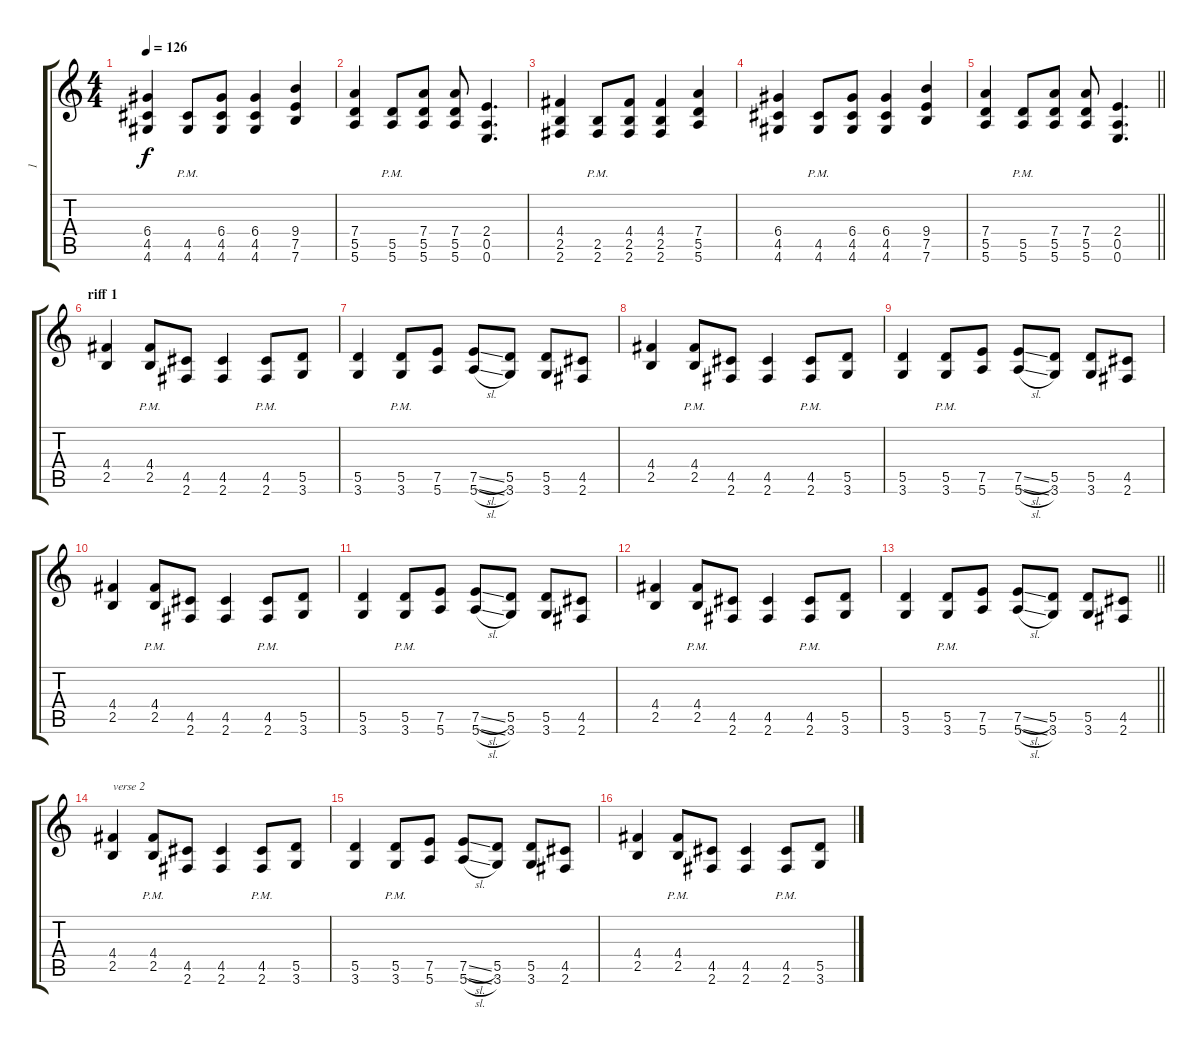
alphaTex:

\track ("1" "1") {instrument overdrivenguitar}
\staff {score tabs}
\tuning (E4 B3 G3 D3 A2 E2) {hide}
\ts (4 4)
\tempo 126
\clef g2
\ks c
(6.4 4.5 4.6).4{dy f} (4.5{pm} 4.6{pm}).8 (6.4 4.5 4.6).8 (6.4 4.5 4.6).4 (9.4 7.5 7.6).4 |
(7.4 5.5 5.6).4 (5.5{pm} 5.6{pm}).8 (7.4 5.5 5.6).8 (7.4 5.5 5.6).8 (2.4 0.5 0.6).4{d} |
(4.4 2.5 2.6).4 (2.5{pm} 2.6{pm}).8 (4.4 2.5 2.6).8 (4.4 2.5 2.6).4 (7.4 5.5 5.6).4 |
(6.4 4.5 4.6).4 (4.5{pm} 4.6{pm}).8 (6.4 4.5 4.6).8 (6.4 4.5 4.6).4 (9.4 7.5 7.6).4 |
\barLineRight lightlight
(7.4 5.5 5.6).4 (5.5{pm} 5.6{pm}).8 (7.4 5.5 5.6).8 (7.4 5.5 5.6).8 (2.4 0.5 0.6).4{d} |
\section ("" "riff 1")
(4.4 2.5).4 (4.4{pm} 2.5{pm}).8 (4.5 2.6).8 (4.5 2.6).4 (4.5{pm} 2.6{pm}).8 (5.5 3.6).8 |
(5.5 3.6).4 (5.5{pm} 3.6{pm}).8 (7.5 5.6).8 (7.5{sl} 5.6{sl}).8 (5.5 3.6).8 (5.5 3.6).8 (4.5 2.6).8 |
(4.4 2.5).4 (4.4{pm} 2.5{pm}).8 (4.5 2.6).8 (4.5 2.6).4 (4.5{pm} 2.6{pm}).8 (5.5 3.6).8 |
(5.5 3.6).4 (5.5{pm} 3.6{pm}).8 (7.5 5.6).8 (7.5{sl} 5.6{sl}).8 (5.5 3.6).8 (5.5 3.6).8 (4.5 2.6).8 |
(4.4 2.5).4 (4.4{pm} 2.5{pm}).8 (4.5 2.6).8 (4.5 2.6).4 (4.5{pm} 2.6{pm}).8 (5.5 3.6).8 |
(5.5 3.6).4 (5.5{pm} 3.6{pm}).8 (7.5 5.6).8 (7.5{sl} 5.6{sl}).8 (5.5 3.6).8 (5.5 3.6).8 (4.5 2.6).8 |
(4.4 2.5).4 (4.4{pm} 2.5{pm}).8 (4.5 2.6).8 (4.5 2.6).4 (4.5{pm} 2.6{pm}).8 (5.5 3.6).8 |
\barLineRight lightlight
(5.5 3.6).4 (5.5{pm} 3.6{pm}).8 (7.5 5.6).8 (7.5{sl} 5.6{sl}).8 (5.5 3.6).8 (5.5 3.6).8 (4.5 2.6).8 |
(4.4 2.5).4{txt "verse 2"} (4.4{pm} 2.5{pm}).8 (4.5 2.6).8 (4.5 2.6).4 (4.5{pm} 2.6{pm}).8 (5.5 3.6).8 |
(5.5 3.6).4 (5.5{pm} 3.6{pm}).8 (7.5 5.6).8 (7.5{sl} 5.6{sl}).8 (5.5 3.6).8 (5.5 3.6).8 (4.5 2.6).8 |
(4.4 2.5).4 (4.4{pm} 2.5{pm}).8 (4.5 2.6).8 (4.5 2.6).4 (4.5{pm} 2.6{pm}).8 (5.5 3.6).8
